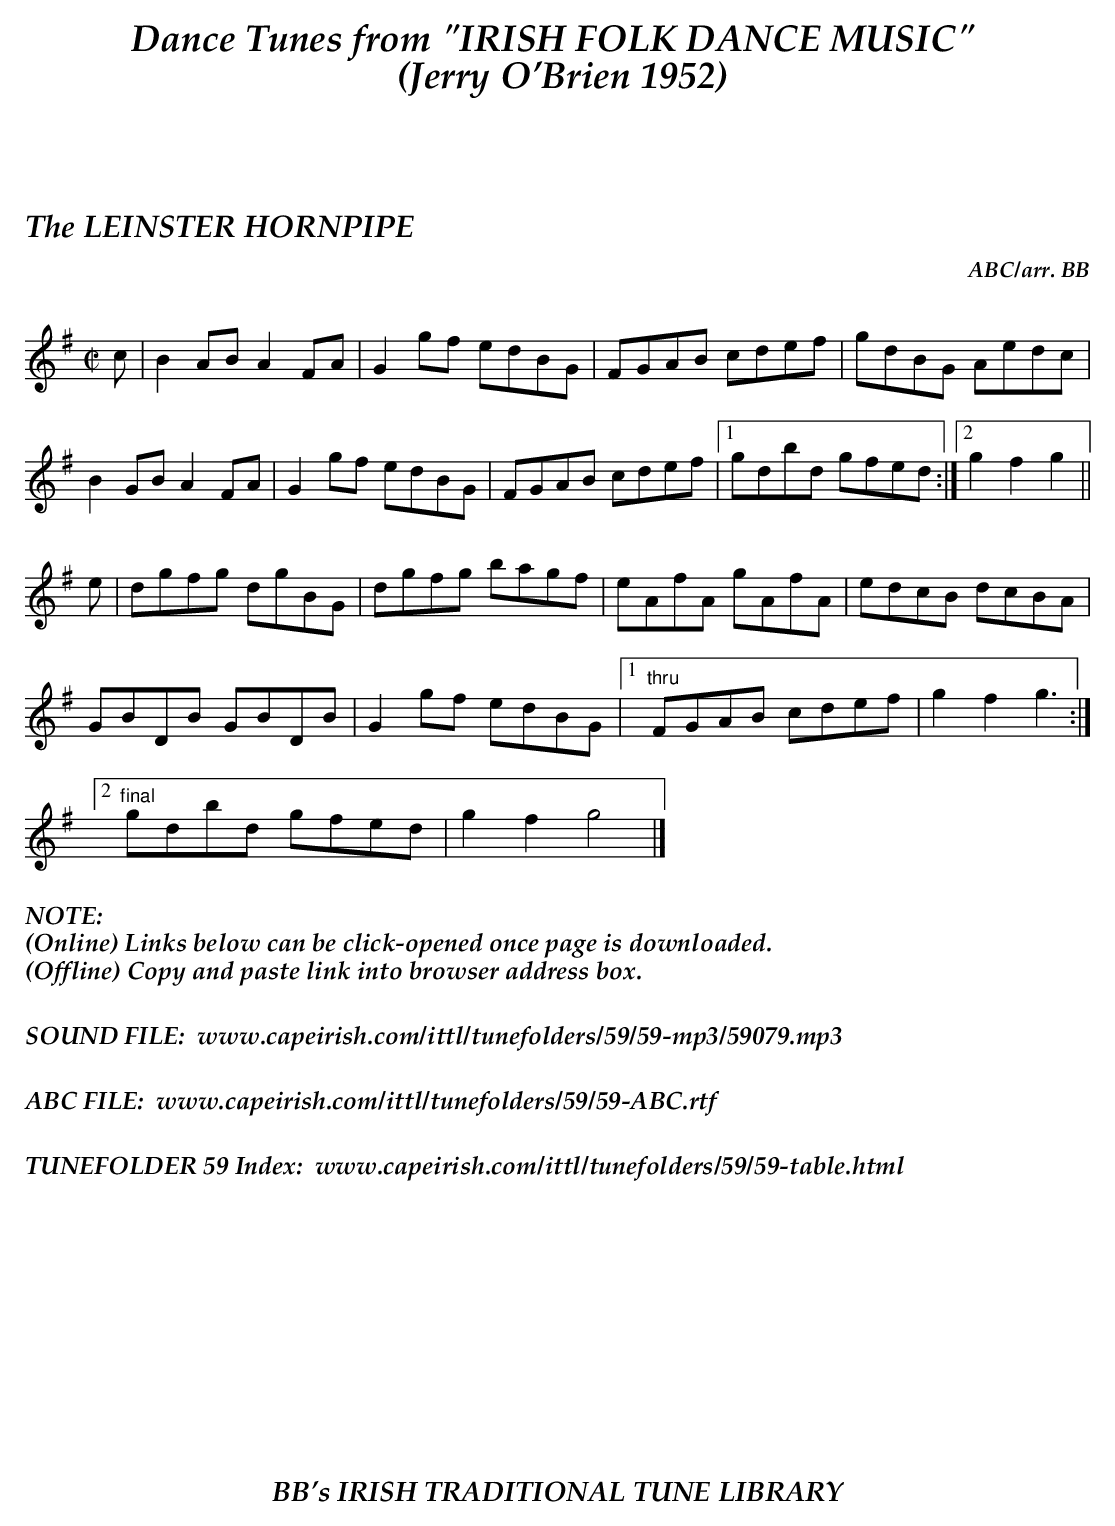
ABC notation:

X:1
T:LEINSTER HORNPIPE, The
C:ABC/arr. BB
M:C|
K:G
c|B2AB A2FA|G2gf edBG|FGAB cdef|gdBG Aedc|
B2GB A2FA|G2gf edBG|FGAB cdef|1 gdbd gfed :|\
[2 g2f2 g2 ||
e|dgfg dgBG|dgfg bagf|eAfA gAfA|edcB dcBA|
GBDB GBDB|G2gf edBG|1 "thru"FGAB cdef|g2f2g3 :|
[2 "final"gdbd gfed|g2 f2 g4|]
%%textfont "Palatino-BoldItalic" 16
%%begintext
%%NOTE:
(Online) Links below can be click-opened once page is downloaded.
(Offline) Copy and paste link into browser address box.
%%
%%
SOUND FILE:  www.capeirish.com/ittl/tunefolders/59/59-mp3/59079.mp3
%%
%%
ABC FILE:  www.capeirish.com/ittl/tunefolders/59/59-ABC.rtf
%%
%%
TUNEFOLDER 59 Index:  www.capeirish.com/ittl/tunefolders/59/59-table.html
